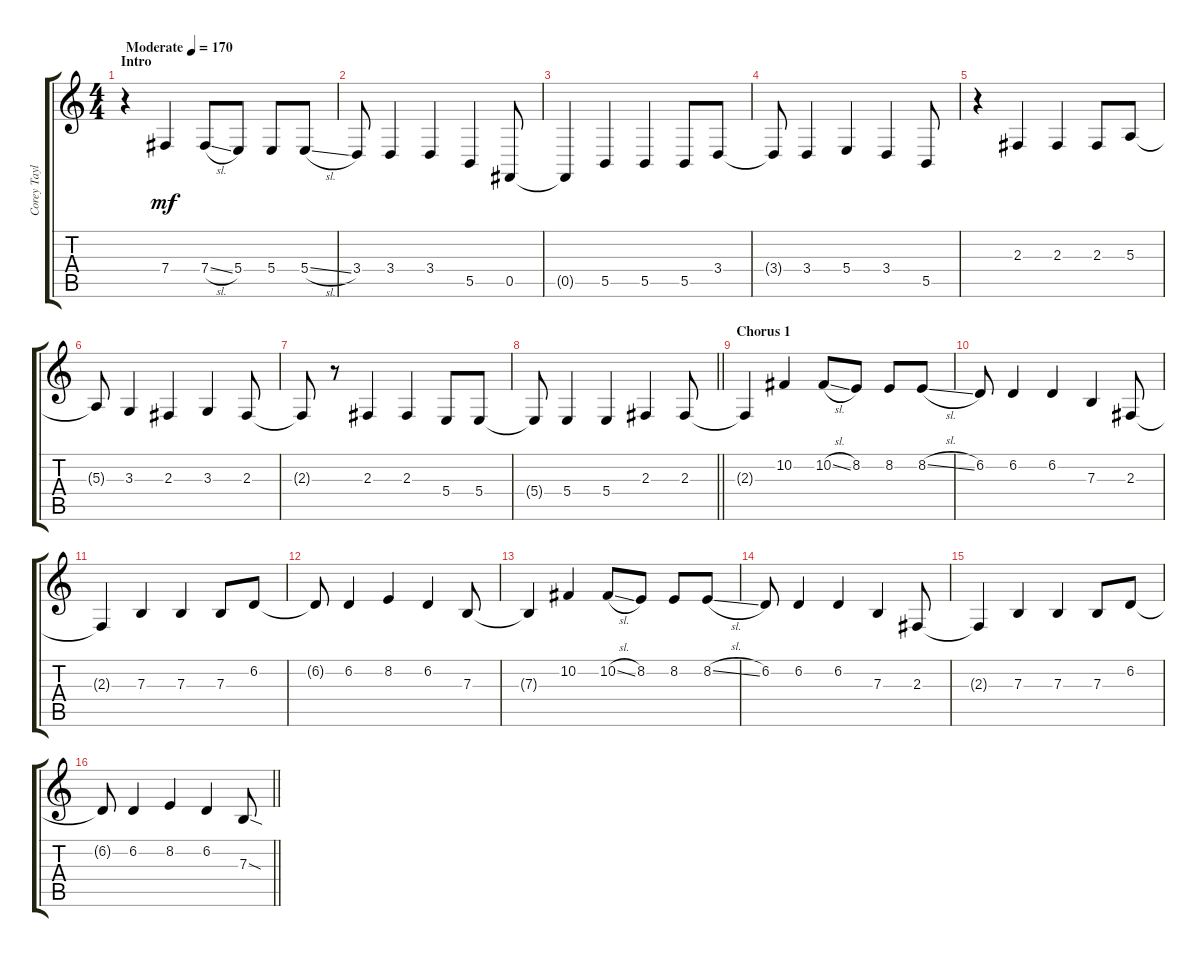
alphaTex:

\track ("Corey Taylor" "Corey Tayl") {instrument lead2sawtooth}
\staff {score tabs}
\tuning (Db4 Ab3 E3 B2 Gb2 B1) {hide}
\ts (4 4)
\section ("" "Intro")
\tempo (170 "Moderate")
\clef g2
\ks c
r.4{dy mf instrument lead2sawtooth} 7.4.4 7.4{sl}.8 5.4.8 5.4.8 5.4{sl}.8 |
3.4.8 3.4.4 3.4.4 5.5.4 0.5.8 |
0.5{t}.4 5.5.4 5.5.4 5.5.8 3.4.8 |
3.4{t}.8 3.4.4 5.4.4 3.4.4 5.5.8 |
r.4 2.3.4 2.3.4 2.3.8 5.3.8 |
5.3{t}.8 3.3.4 2.3.4 3.3.4 2.3.8 |
2.3{t}.8 r.8 2.3.4 2.3.4 5.4.8 5.4.8 |
\barLineRight lightlight
5.4{t}.8 5.4.4 5.4.4 2.3.4 2.3.8 |
\section ("" "Chorus 1")
2.3{t}.4 10.2.4 10.2{sl}.8 8.2.8 8.2.8 8.2{sl}.8 |
6.2.8 6.2.4 6.2.4 7.3.4 2.3.8 |
2.3{t}.4 7.3.4 7.3.4 7.3.8 6.2.8 |
6.2{t}.8 6.2.4 8.2.4 6.2.4 7.3.8 |
7.3{t}.4 10.2.4 10.2{sl}.8 8.2.8 8.2.8 8.2{sl}.8 |
6.2.8 6.2.4 6.2.4 7.3.4 2.3.8 |
2.3{t}.4 7.3.4 7.3.4 7.3.8 6.2.8 |
\barLineRight lightlight
6.2{t}.8 6.2.4 8.2.4 6.2.4 7.3{sod}.8
